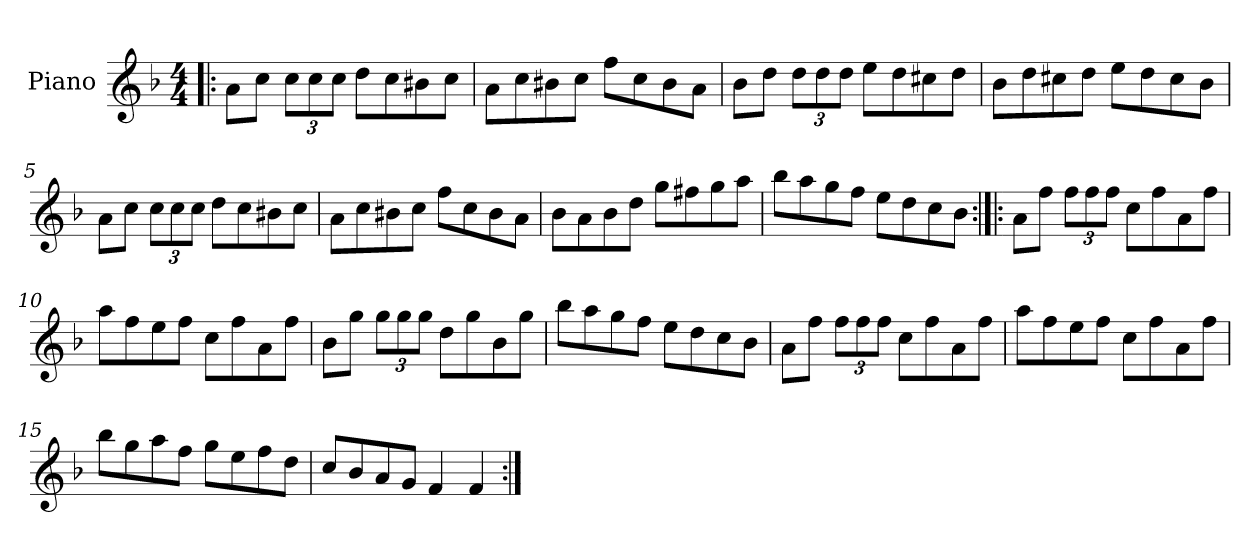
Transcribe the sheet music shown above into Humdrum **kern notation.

**kern
*part1
*staff1
*I"Piano
*I'Pno
*clefG2
*k[b-]
*F:
*M4/4
=1!|:
8a\L
8cc\J
12cc\L
12cc\
12cc\J
8dd\L
8cc\
8b#X\
8cc\J
=2
8a\L
8cc\
8b#X\
8cc\J
8ff\L
8cc\
8b#\
8a\J
=3
8b-\L
8dd\J
12dd\L
12dd\
12dd\J
8ee\L
8dd\
8cc#X\
8dd\J
!!LO:LB:g=z
=4
8b-\L
8dd\
8cc#X\
8dd\J
8ee\L
8dd\
8cc#\
8b-\J
=5
8a\L
8cc\J
12cc\L
12cc\
12cc\J
8dd\L
8cc\
8b#X\
8cc\J
=6
8a\L
8cc\
8b#X\
8cc\J
8ff\L
8cc\
8b#\
8a\J
=7
8b-\L
8a\
8b-\
8dd\J
8gg\L
8ff#X\
8gg\
8aa\J
!!LO:LB:g=z
=8
8bb-\L
8aa\
8gg\
8ff\J
8ee\L
8dd\
8cc\
8b-\J
=9:|!|:
8a\L
8ff\J
12ff\L
12ff\
12ff\J
8cc\L
8ff\
8a\
8ff\J
=10
8aa\L
8ff\
8ee\
8ff\J
8cc\L
8ff\
8a\
8ff\J
=11
8b-\L
8gg\J
12gg\L
12gg\
12gg\J
8dd\L
8gg\
8b-\
8gg\J
!!LO:LB:g=z
=12
8bb-\L
8aa\
8gg\
8ff\J
8ee\L
8dd\
8cc\
8b-\J
=13
8a\L
8ff\J
12ff\L
12ff\
12ff\J
8cc\L
8ff\
8a\
8ff\J
=14
8aa\L
8ff\
8ee\
8ff\J
8cc\L
8ff\
8a\
8ff\J
=15
8bb-\L
8gg\
8aa\
8ff\J
8gg\L
8ee\
8ff\
8dd\J
!!LO:LB:g=z
=16
8cc/L
8b-/
8a/
8g/J
4f/
4f/
=:|!
*-
